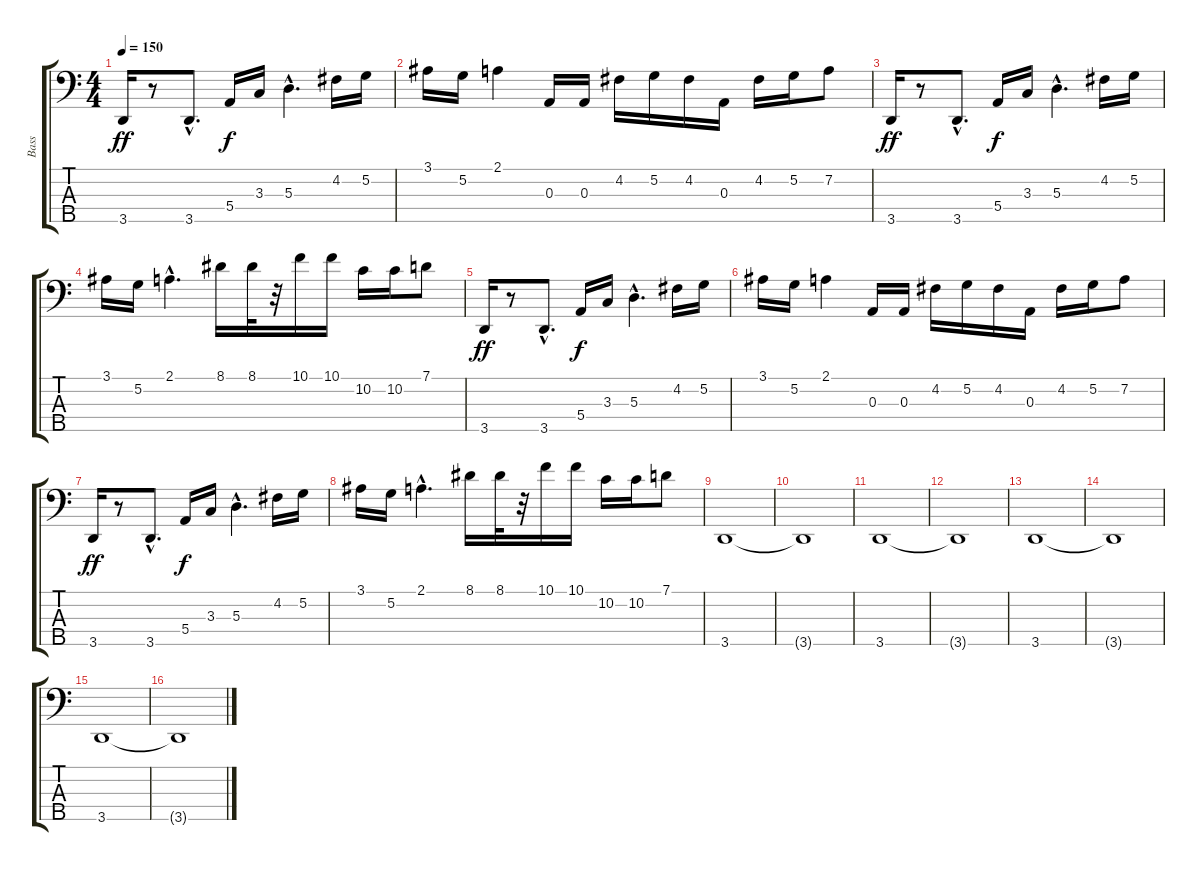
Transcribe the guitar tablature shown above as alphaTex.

\track ("Bass" "Bass") {instrument fretlessbass}
\staff {score tabs}
\tuning (G2 D2 A1 E1 B0) {hide}
\ts (4 4)
\tempo 150
\clef f4
\ks c
3.5.16{dy ff} r.8 3.5{hac}.8{d} 5.4.16{dy f} 3.3.16 5.3{hac}.4{d} 4.2.16 5.2.16 |
3.1.16 5.2.16 2.1.4 0.3.16 0.3.16 4.2.16 5.2.16 4.2.16 0.3.16 4.2.16 5.2.16 7.2.8 |
3.5.16{dy ff} r.8 3.5{hac}.8{d} 5.4.16{dy f} 3.3.16 5.3{hac}.4{d} 4.2.16 5.2.16 |
3.1.16 5.2.16 2.1{hac}.4{d} 8.1.16 8.1.32 r.32 10.1.16 10.1.16 10.2.16 10.2.16 7.1.8 |
3.5.16{dy ff} r.8 3.5{hac}.8{d} 5.4.16{dy f} 3.3.16 5.3{hac}.4{d} 4.2.16 5.2.16 |
3.1.16 5.2.16 2.1.4 0.3.16 0.3.16 4.2.16 5.2.16 4.2.16 0.3.16 4.2.16 5.2.16 7.2.8 |
3.5.16{dy ff} r.8 3.5{hac}.8{d} 5.4.16{dy f} 3.3.16 5.3{hac}.4{d} 4.2.16 5.2.16 |
3.1.16 5.2.16 2.1{hac}.4{d} 8.1.16 8.1.32 r.32 10.1.16 10.1.16 10.2.16 10.2.16 7.1.8 |
3.5.1 |
3.5{t}.1 |
3.5.1 |
3.5{t}.1 |
3.5.1 |
3.5{t}.1 |
3.5.1 |
3.5{t}.1
